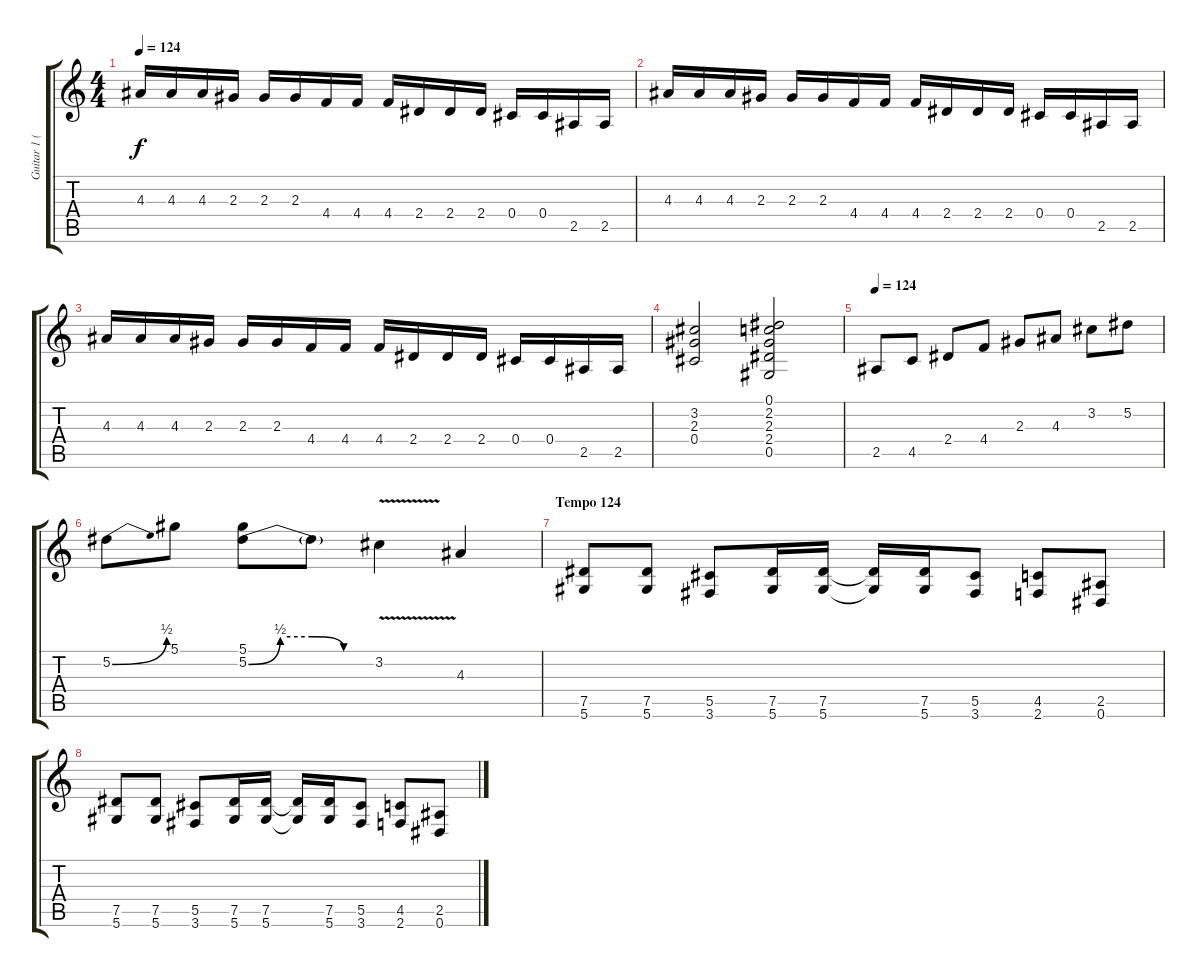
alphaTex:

\track ("Guitar 1 (Slash)" "Guitar 1 (") {instrument overdrivenguitar}
\staff {score tabs}
\tuning (Eb4 Bb3 Gb3 Db3 Ab2 Eb2) {hide}
\ts (4 4)
\tempo 124
\clef g2
\ks c
4.3.16{dy f} 4.3.16 4.3.16 2.3.16 2.3.16 2.3.16 4.4.16 4.4.16 4.4.16 2.4.16 2.4.16 2.4.16 0.4.16 0.4.16 2.5.16 2.5.16 |
4.3.16 4.3.16 4.3.16 2.3.16 2.3.16 2.3.16 4.4.16 4.4.16 4.4.16 2.4.16 2.4.16 2.4.16 0.4.16 0.4.16 2.5.16 2.5.16 |
4.3.16 4.3.16 4.3.16 2.3.16 2.3.16 2.3.16 4.4.16 4.4.16 4.4.16 2.4.16 2.4.16 2.4.16 0.4.16 0.4.16 2.5.16 2.5.16 |
(3.2 2.3 0.4).2 (0.1 2.2 2.3 2.4 0.5).2 |
\tempo 124
2.5.8 4.5.8 2.4.8 4.4.8 2.3.8 4.3.8 3.2.8 5.2.8 |
5.2{be (bend 0 0 60 2)}.8 5.1.8 (5.1 5.2{be (custom 0 0 15 2 30 2 45 0 60 0)}).8 5.2{t}.8 3.2{v}.4 4.3.4 |
\section ("" "Tempo 124")
(7.5 5.6).8 (7.5 5.6).8 (5.5 3.6).8 (7.5 5.6).16 (7.5 5.6).16 (7.5{t} 5.6{t}).16 (7.5 5.6).16 (5.5 3.6).8 (4.5 2.6).8 (2.5 0.6).8 |
(7.5 5.6).8 (7.5 5.6).8 (5.5 3.6).8 (7.5 5.6).16 (7.5 5.6).16 (7.5{t} 5.6{t}).16 (7.5 5.6).16 (5.5 3.6).8 (4.5 2.6).8 (2.5 0.6).8
